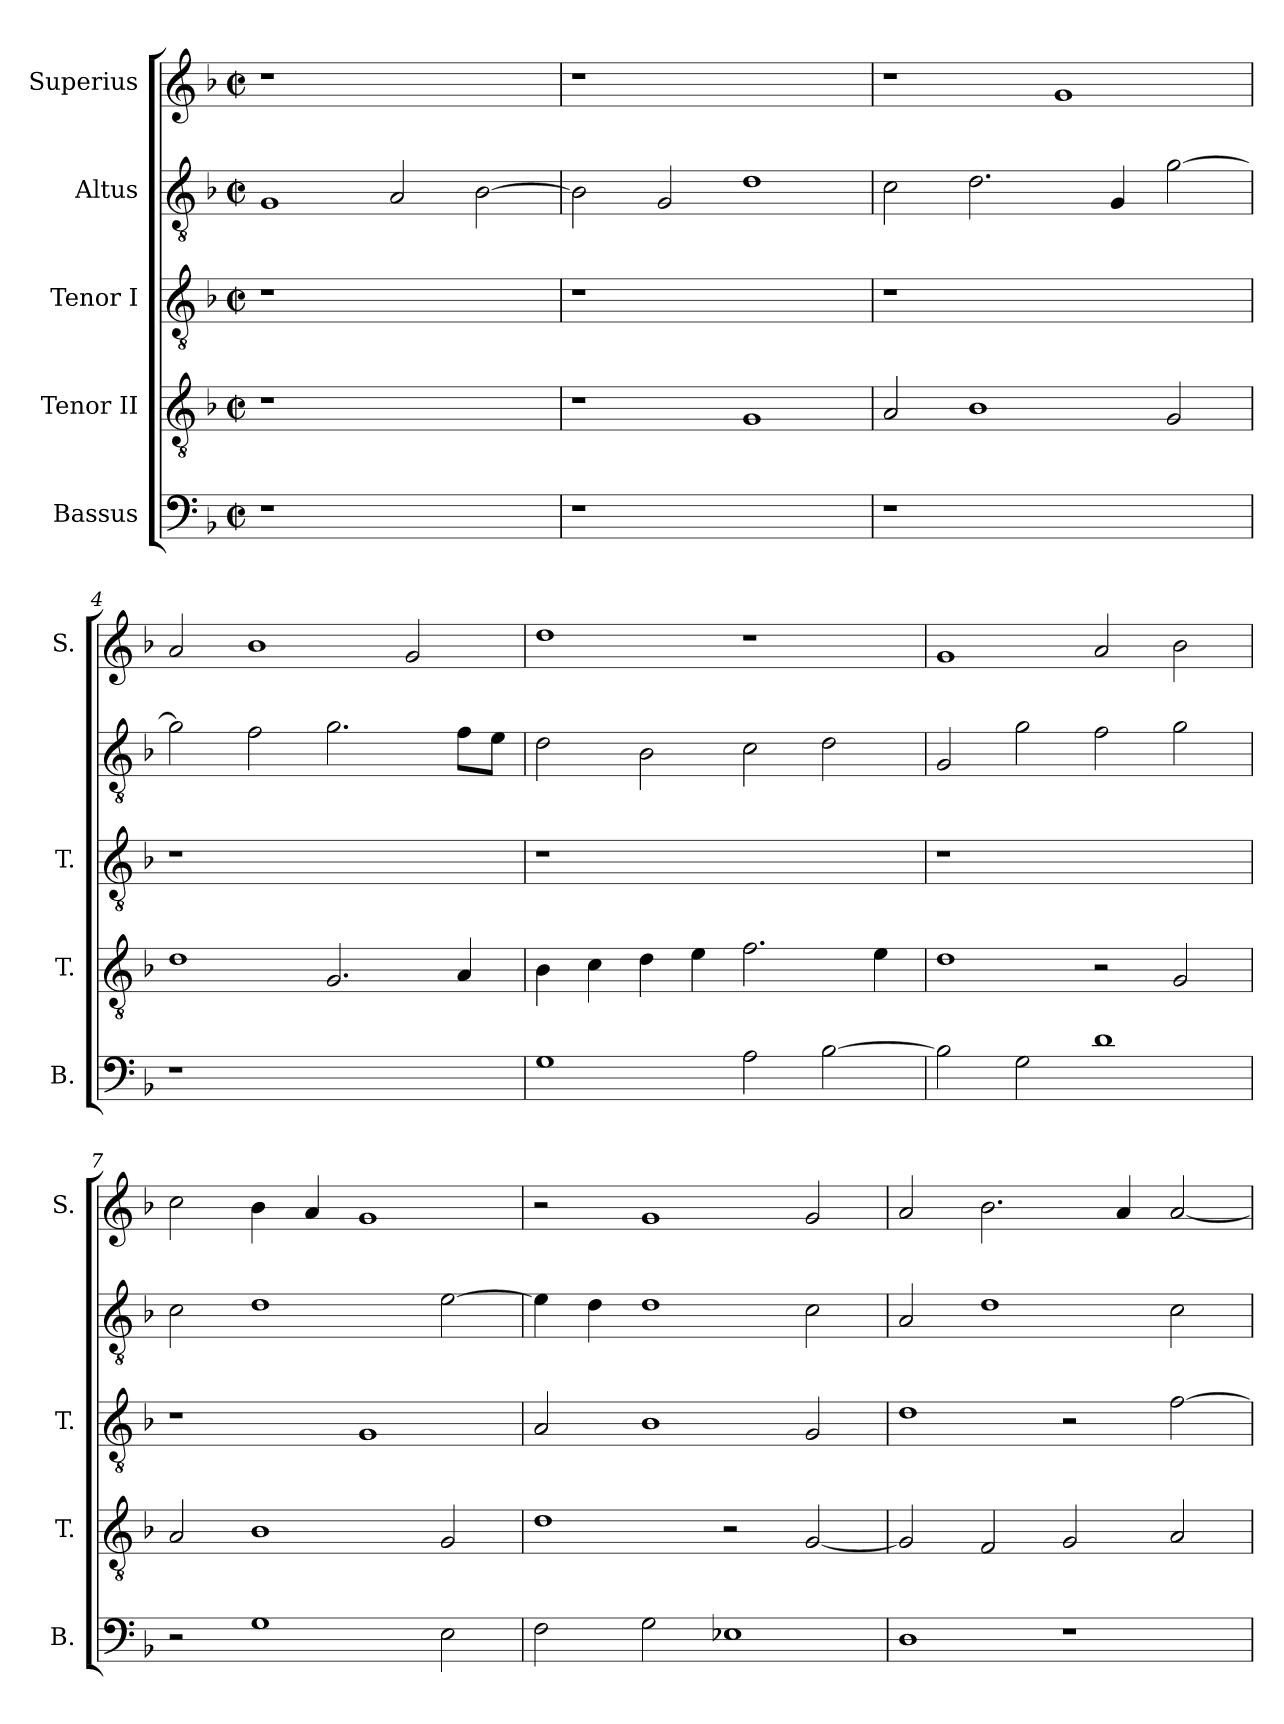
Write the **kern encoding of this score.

**kern	**kern	**kern	**kern	**kern
*part5	*part4	*part3	*part2	*part1
*staff5	*staff4	*staff3	*staff2	*staff1
*I"Bassus	*I"Tenor II	*I"Tenor I	*I"Altus	*I"Superius
*I'B.	*I'T.	*I'T.	*	*I'S.
!!LO:PB:g=z
*clefF4	*clefGv2	*clefGv2	*clefGv2	*clefG2
*	*ITrd7c12	*ITrd7c12	*ITrd7c12	*
*k[b-]	*k[b-]	*k[b-]	*k[b-]	*k[b-]
*F:	*F:	*F:	*F:	*F:
*M2/2	*M2/2	*M2/2	*M2/2	*M2/2
*met(c|)	*met(c|)	*met(c|)	*met(c|)	*met(c|)
=1	=1	=1	=1	=1
!LO:N:vis=1	!LO:N:vis=1	!LO:N:vis=1	!	!LO:N:vis=1
1r	1r	1r	1GGi	1r
1ryy	1ryy	1ryy	2AAi/	1ryy
.	.	.	[>2BB-i\	.
=2	=2	=2	=2	=2
!LO:N:vis=1	!	!LO:N:vis=1	!	!LO:N:vis=1
1r	1r	1r	2BB-i\]	1r
.	.	.	2GGi/	.
1ryy	1GGi	1ryy	1Di	1ryy
=3	=3	=3	=3	=3
!LO:N:vis=1	!	!LO:N:vis=1	!	!
1r	2AAi/	1r	2Ci\	1r
.	1BB-i	.	2.Di\	.
1ryy	.	1ryy	.	1gi
.	.	.	4GGi/	.
.	2GGi/	.	[>2Gi\	.
=4	=4	=4	=4	=4
!LO:N:vis=1	!	!LO:N:vis=1	!	!
1r	1Di	1r	2Gi\]	2ai/
.	.	.	2Fi\	1b-i
1ryy	2.GGi/	1ryy	2.Gi\	.
.	.	.	.	2gi/
.	4AAi/	.	8Fi\L	.
.	.	.	8Ei\J	.
=5	=5	=5	=5	=5
!	!	!LO:N:vis=1	!	!
1Gi	4BB-i\	1r	2Di\	1ddi
.	4Ci\	.	.	.
.	4Di\	.	2BB-i\	.
.	4Ei\	.	.	.
2Ai\	2.Fi\	1ryy	2Ci\	1r
[>2B-i\	.	.	2Di\	.
.	4Ei\	.	.	.
!!LO:LB:g=z
=6	=6	=6	=6	=6
!	!	!LO:N:vis=1	!	!
2B-i\]	1Di	1r	2GGi/	1gi
2Gi\	.	.	2Gi\	.
1di	2r	1ryy	2Fi\	2ai/
.	2GGi/	.	2Gi\	2b-i\
=7	=7	=7	=7	=7
2r	2AAi/	1r	2Ci\	2cci\
1Gi	1BB-i	.	1Di	4b-i\
.	.	.	.	4ai/
.	.	1GGi	.	1gi
2Ei\	2GGi/	.	[>2Ei\	.
=8	=8	=8	=8	=8
2Fi\	1Di	2AAi/	4Ei\]	2r
.	.	.	4Di\	.
2Gi\	.	1BB-i	1Di	1gi
1E-Xi	2r	.	.	.
.	[<2GGi/	2GGi/	2Ci\	2gi/
=9	=9	=9	=9	=9
1Di	2GGi/]	1Di	2AAi/	2ai/
.	2FFi/	.	1Di	2.b-i\
1r	2GGi/	2r	.	.
.	.	.	.	4ai/
.	2AAi/	[>2Fi\	2Ci\	[<2ai/
=	=	=	=	=
*-	*-	*-	*-	*-
